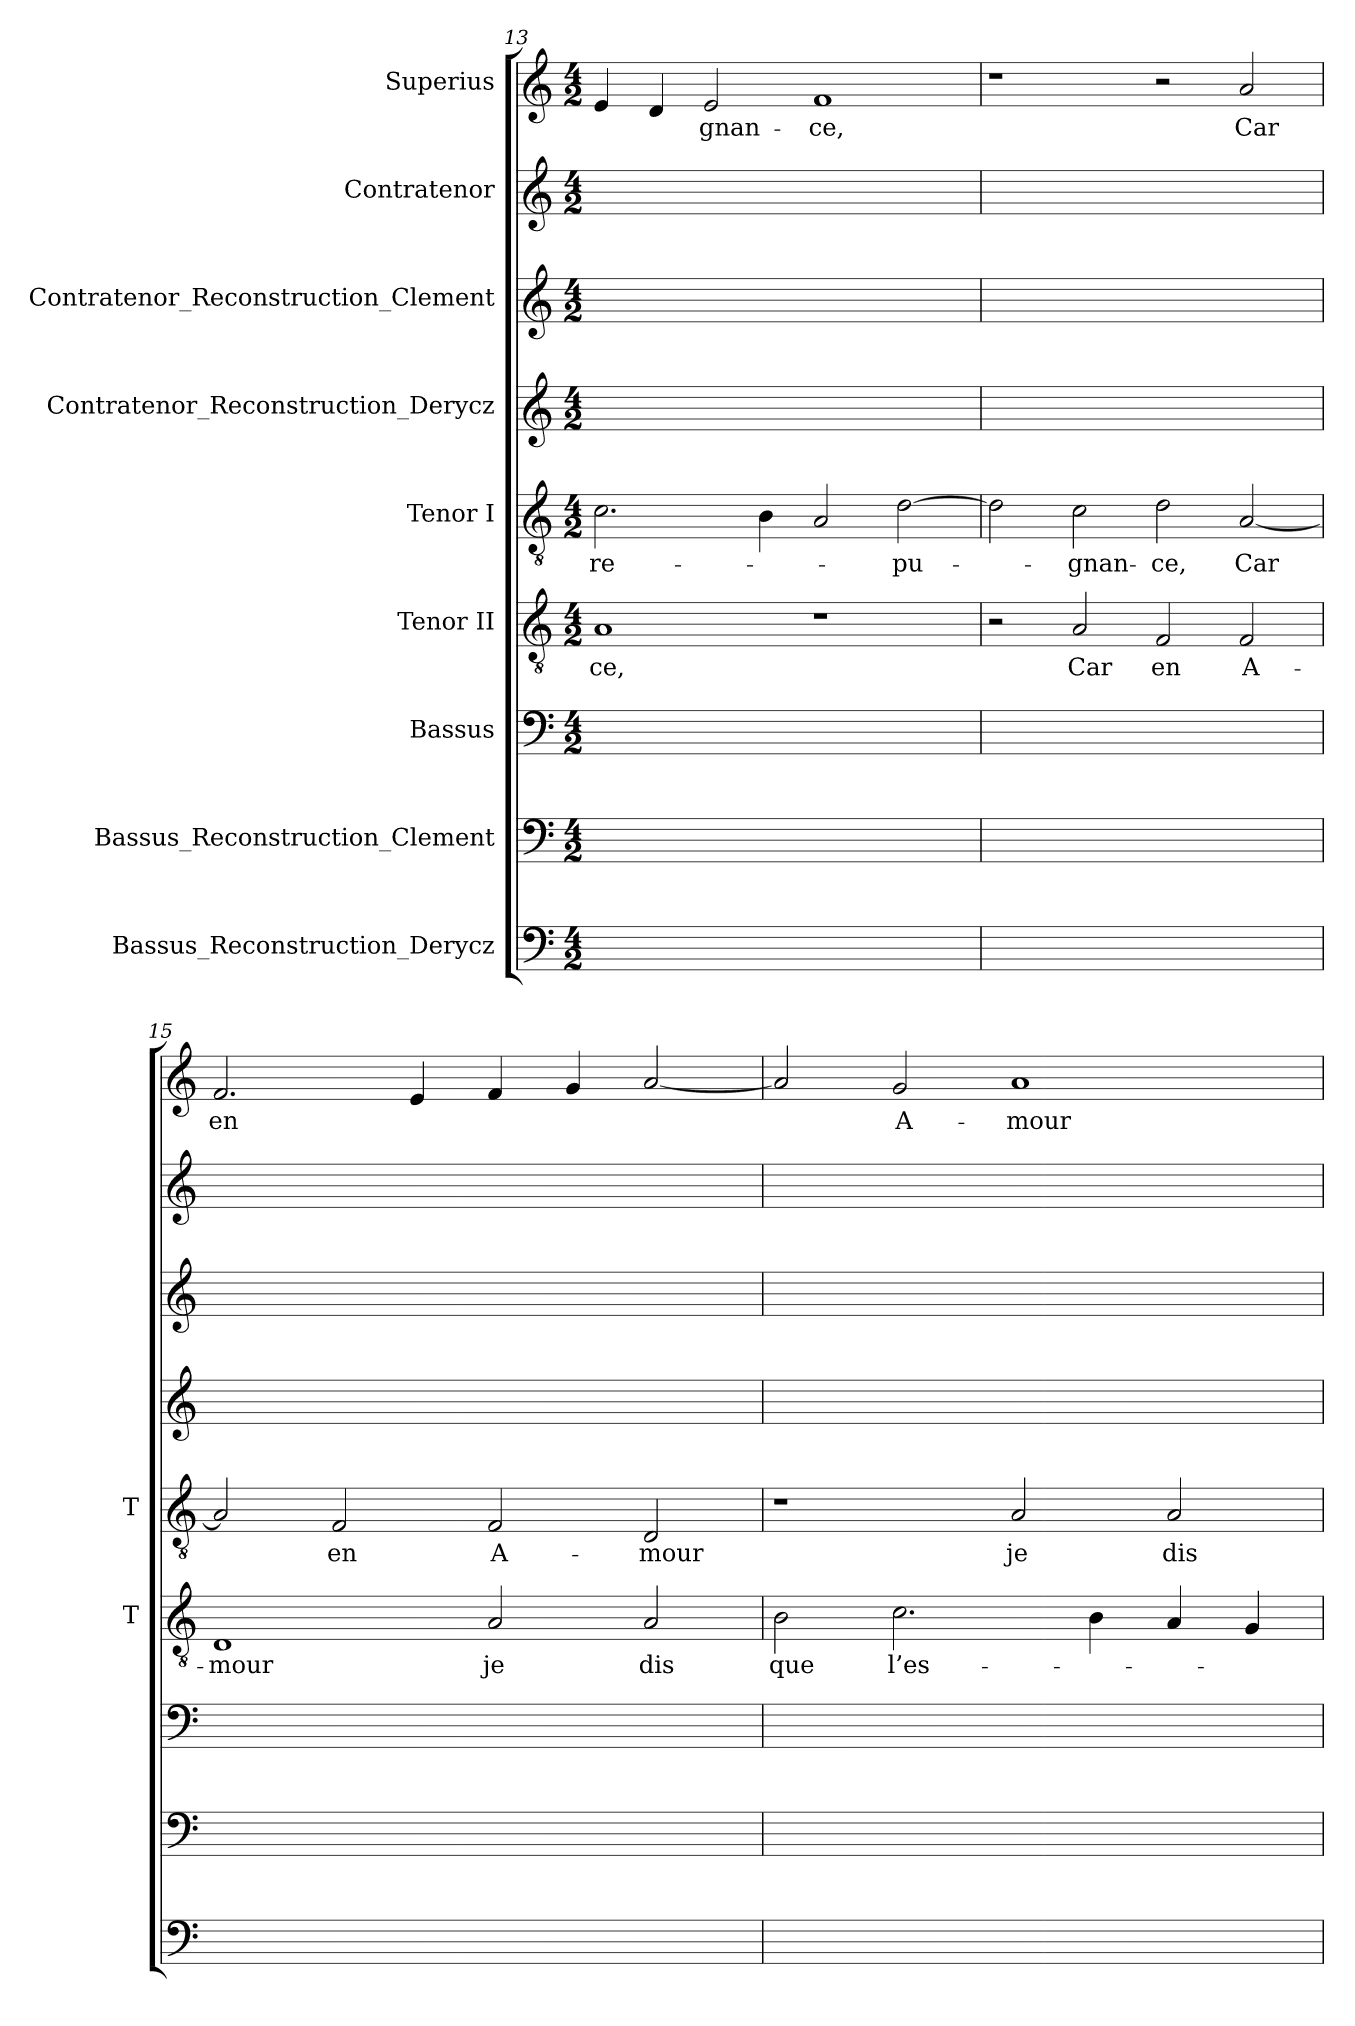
**kern	**kern	**kern	**kern	**text	**kern	**text	**kern	**kern	**kern	**kern	**text
*part9	*part8	*part7	*part6	*part6	*part5	*part5	*part4	*part3	*part2	*part1	*part1
*staff9	*staff8	*staff7	*staff6	*staff6	*staff5	*staff5	*staff4	*staff3	*staff2	*staff1	*staff1
*I"Bassus_Reconstruction_Derycz	*I"Bassus_Reconstruction_Clement	*I"Bassus	*I"Tenor II	*	*I"Tenor I	*	*I"Contratenor_Reconstruction_Derycz	*I"Contratenor_Reconstruction_Clement	*I"Contratenor	*I"Superius	*
*	*	*	*I'T	*	*I'T	*	*	*	*	*	*
*clefF4	*clefF4	*clefF4	*clefGv2	*	*clefGv2	*	*clefG2	*clefG2	*clefG2	*clefG2	*
*k[]	*k[]	*k[]	*k[]	*	*k[]	*	*k[]	*k[]	*k[]	*k[]	*
*M4/2	*M4/2	*M4/2	*M4/2	*	*M4/2	*	*M4/2	*M4/2	*M4/2	*M4/2	*
=13	=13	=13	=13	=13	=13	=13	=13	=13	=13	=13	=13
0ryy	0ryy	0ryy	1A	-ce,	2.c	re-	0ryy	0ryy	0ryy	4e	.
.	.	.	.	.	.	.	.	.	.	4d	.
.	.	.	.	.	.	.	.	.	.	2e	gnan-
.	.	.	.	.	4B	.	.	.	.	.	.
.	.	.	1r	.	2A	.	.	.	.	1f	-ce,
.	.	.	.	.	[2d	pu-	.	.	.	.	.
=14	=14	=14	=14	=14	=14	=14	=14	=14	=14	=14	=14
0ryy	0ryy	0ryy	2r	.	2d]	.	0ryy	0ryy	0ryy	1r	.
.	.	.	2A	-Car	2c	gnan-	.	.	.	.	.
.	.	.	2F	-en	2d	-ce,	.	.	.	2r	.
.	.	.	2F	A-	[2A	-Car	.	.	.	2a	-Car
=15	=15	=15	=15	=15	=15	=15	=15	=15	=15	=15	=15
0ryy	0ryy	0ryy	1D	-mour	2A]	.	0ryy	0ryy	0ryy	2.f	-en
.	.	.	.	.	2F	-en	.	.	.	.	.
.	.	.	.	.	.	.	.	.	.	4e	.
.	.	.	2A	-je	2F	A-	.	.	.	4f	.
.	.	.	.	.	.	.	.	.	.	4g	.
.	.	.	2A	-dis	2D	-mour	.	.	.	[2a	.
=16	=16	=16	=16	=16	=16	=16	=16	=16	=16	=16	=16
0ryy	0ryy	0ryy	2B	-que	1r	.	0ryy	0ryy	0ryy	2a]	.
.	.	.	2.c	l’es-	.	.	.	.	.	2g	A-
.	.	.	.	.	2A	-je	.	.	.	1a	-mour
.	.	.	4B	.	.	.	.	.	.	.	.
.	.	.	4A	.	2A	-dis	.	.	.	.	.
.	.	.	4G	.	.	.	.	.	.	.	.
=	=	=	=	=	=	=	=	=	=	=	=
*-	*-	*-	*-	*-	*-	*-	*-	*-	*-	*-	*-
